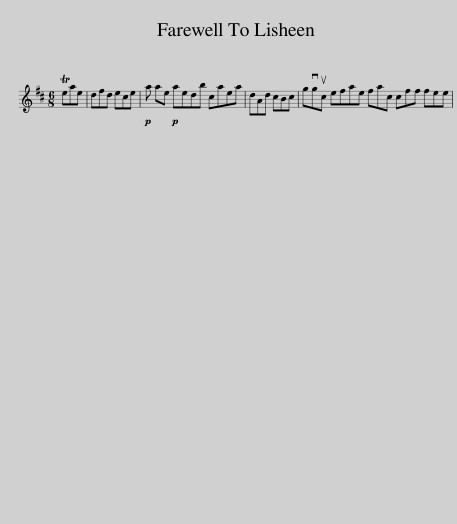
X:1
L:1/8
M:6/8
I:linebreak $
K:D
V:1 treble
V:1
 Teae | dfd ece |!p! a ae!p! aedb caea | dAd cBc | gvguc efae fac cff fee | %5
